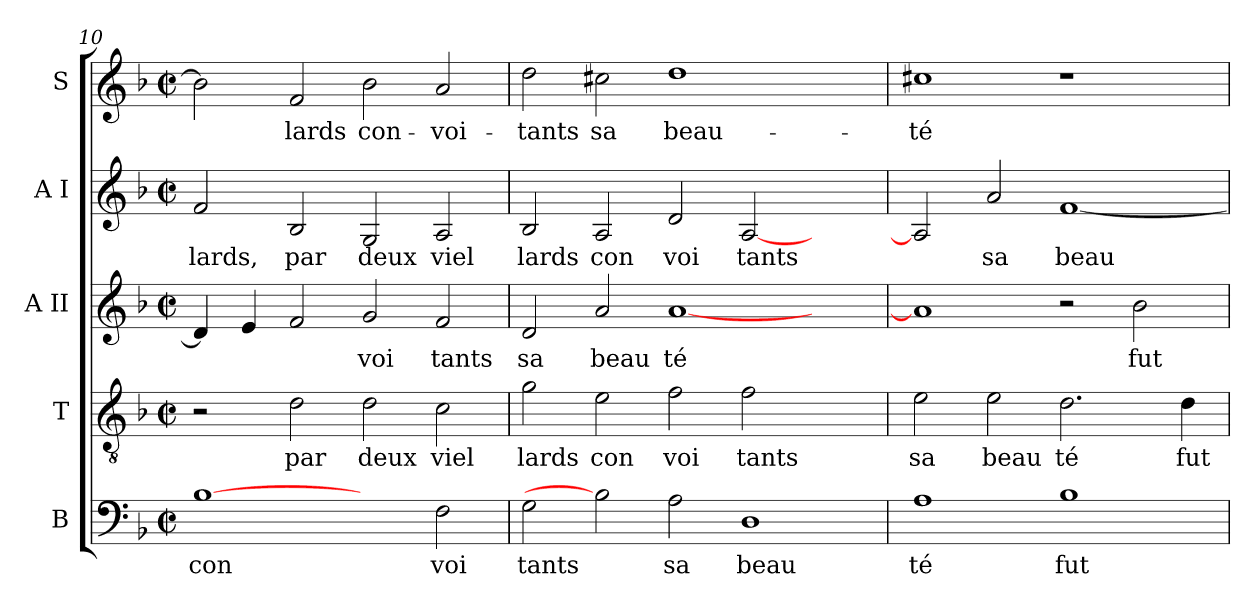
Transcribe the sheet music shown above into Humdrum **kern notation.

**kern	**text	**kern	**text	**kern	**text	**kern	**text	**kern	**text
*part5	*part5	*part4	*part4	*part3	*part3	*part2	*part2	*part1	*part1
*staff5	*staff5	*staff4	*staff4	*staff3	*staff3	*staff2	*staff2	*staff1	*staff1
*I"B	*	*I"T	*	*I"A II	*	*I"A I	*	*I"S	*
!!LO:PB:g=z
*clefF4	*	*clefGv2	*	*clefG2	*	*clefG2	*	*clefG2	*
*k[b-]	*	*k[b-]	*	*k[b-]	*	*k[b-]	*	*k[b-]	*
*F:	*	*F:	*	*F:	*	*F:	*	*F:	*
*M2/2	*	*M2/2	*	*M2/2	*	*M2/2	*	*M2/2	*
*met(c|)	*	*met(c|)	*	*met(c|)	*	*met(c|)	*	*met(c|)	*
=10	=10	=10	=10	=10	=10	=10	=10	=10	=10
!	!LO:LY:b:cj	!	!	!	!LO:LY:b:cj	!	!LO:LY:b:cj	!	!LO:LY:b:cj
[1B-	con	2r	.	4d/]	.	2f/	-lards,	2b-\]	.
!	!	!	!	!	!LO:LY:b:cj	!	!	!	!
.	.	.	.	4e/	.	.	.	.	.
!	!	!	!LO:LY:b:cj	!	!LO:LY:b:cj	!	!LO:LY:b:cj	!	!LO:LY:b:cj
.	.	2d\	par	2f/	.	2B-/	par	2f/	lards
!	!	!	!LO:LY:b:cj	!	!LO:LY:b:cj	!	!LO:LY:b:cj	!	!LO:LY:b:cj
2ryy	.	2d\	deux	2g/	voi	2G/	deux	2b-\	con-
!	!LO:LY:b:cj	!	!LO:LY:b:cj	!	!LO:LY:b:cj	!	!LO:LY:b:cj	!	!LO:LY:b:cj
2F\	voi	2c\	viel	2f/	tants	2A/	viel	2a/	-voi-
=11	=11	=11	=11	=11	=11	=11	=11	=11	=11
!	!LO:LY:b:cj	!	!LO:LY:b:cj	!	!LO:LY:b:cj	!	!LO:LY:b:cj	!	!LO:LY:b:cj
2G\	tants	2g\	lards	2d/	sa	2B-/	lards	2dd\	-tants
!	!	!	!LO:LY:b:cj	!	!LO:LY:b:cj	!	!LO:LY:b:cj	!	!LO:LY:b:cj
2B-]	.	2e\	con	2a/	beau	2A/	con	2cc#X\	sa
!	!LO:LY:b:cj	!	!LO:LY:b:cj	!	!LO:LY:b:cj	!	!LO:LY:b:cj	!	!LO:LY:b:cj
2A\	sa	2f\	voi	[<1a	té	2d/	voi	1dd	beau-
!	!LO:LY:b:cj	!	!LO:LY:b:cj	!	!	!	!LO:LY:b:cj	!	!
1D	beau	2f\	tants	.	.	[<2A/	tants	.	.
.	.	2ryy	.	2ryy	.	2ryy	.	2ryy	.
=12	=12	=12	=12	=12	=12	=12	=12	=12	=12
!	!LO:LY:b:cj	!	!LO:LY:b:cj	!	!LO:LY:b:cj	!	!LO:LY:b:cj	!	!LO:LY:b:cj
1A	té	2e\	sa	1a]	.	2A/]	.	1cc#X	-té
!	!	!	!LO:LY:b:cj	!	!	!	!LO:LY:b:cj	!	!
.	.	2e\	beau	.	.	2a/	sa	.	.
!	!LO:LY:b:cj	!	!LO:LY:b:cj	!	!	!	!LO:LY:b:cj	!	!
1B-	fut	2.d\	té	2r	.	[<1f	beau	1r	.
!	!	!	!	!	!LO:LY:b:cj	!	!	!	!
.	.	.	.	2b-\	fut	.	.	.	.
!	!	!	!LO:LY:b:cj	!	!	!	!	!	!
.	.	4d\	fut	.	.	.	.	.	.
=	=	=	=	=	=	=	=	=	=
*-	*-	*-	*-	*-	*-	*-	*-	*-	*-
